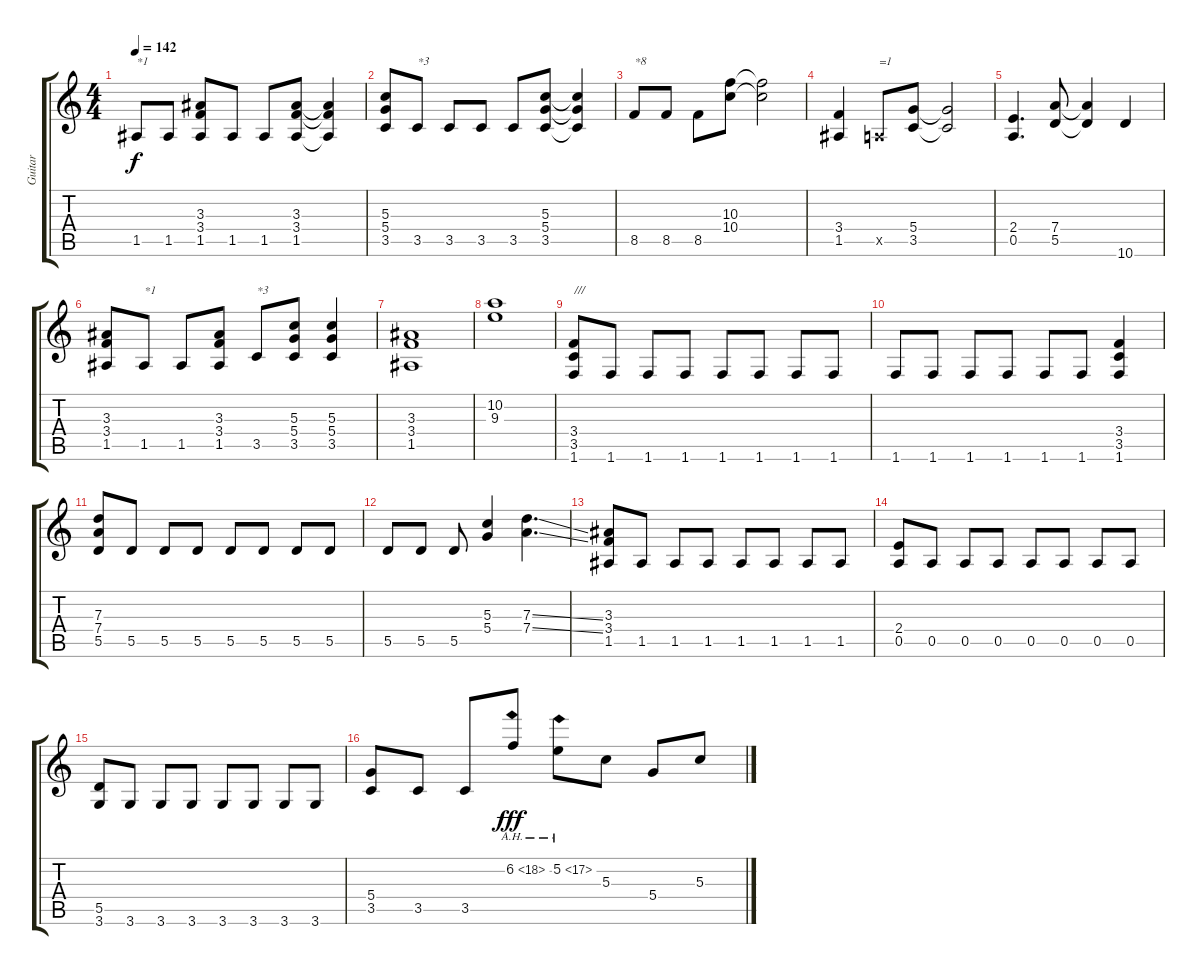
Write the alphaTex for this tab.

\track ("Guitar" "Guitar") {instrument distortionguitar}
\staff {score tabs}
\tuning (E4 B3 G3 D3 A2 E2) {hide}
\ts (4 4)
\tempo 142
\clef g2
\ks c
1.5.8{txt "*1" dy f} 1.5.8 (3.3 3.4 1.5).8 1.5.8 1.5.8 (3.3 3.4 1.5).8 (3.3{t} 3.4{t} 1.5{t}).4 |
(5.3 5.4 3.5).8 3.5.8{txt "*3"} 3.5.8 3.5.8 3.5.8 (5.3 5.4 3.5).8 (5.3{t} 5.4{t} 3.5{t}).4 |
8.5.8{txt "*8"} 8.5.8 8.5.8 (10.3 10.4).8 (10.3{t} 10.4{t}).2 |
(3.4 1.5).4 0.5{x}.8{txt "=1"} (5.4 3.5).8 (5.4{t} 3.5{t}).2 |
(2.4 0.5).4{d} (7.4 5.5).8 (7.4{t} 5.5{t}).4 10.6.4 |
(3.3 3.4 1.5).8 1.5.8{txt "*1"} 1.5.8 (3.3 3.4 1.5).8 3.5.8{txt "*3"} (5.3 5.4 3.5).8 (5.3 5.4 3.5).4 |
(3.3 3.4 1.5).1 |
(10.2 9.3).1 |
(3.4 3.5 1.6).8{txt "///"} 1.6.8 1.6.8 1.6.8 1.6.8 1.6.8 1.6.8 1.6.8 |
1.6.8 1.6.8 1.6.8 1.6.8 1.6.8 1.6.8 (3.4 3.5 1.6).4 |
(7.3 7.4 5.5).8 5.5.8 5.5.8 5.5.8 5.5.8 5.5.8 5.5.8 5.5.8 |
5.5.8 5.5.8 5.5.8 (5.3 5.4).4 (7.3{ss} 7.4{ss}).4{d} |
(3.3 3.4 1.5).8 1.5.8 1.5.8 1.5.8 1.5.8 1.5.8 1.5.8 1.5.8 |
(2.4 0.5).8 0.5.8 0.5.8 0.5.8 0.5.8 0.5.8 0.5.8 0.5.8 |
(5.5 3.6).8 3.6.8 3.6.8 3.6.8 3.6.8 3.6.8 3.6.8 3.6.8 |
(5.4 3.5).8 3.5.8 3.5.8 6.2{ah 12}.8{dy fff} 5.2{ah 12}.8 5.3.8 5.4.8 5.3.8
